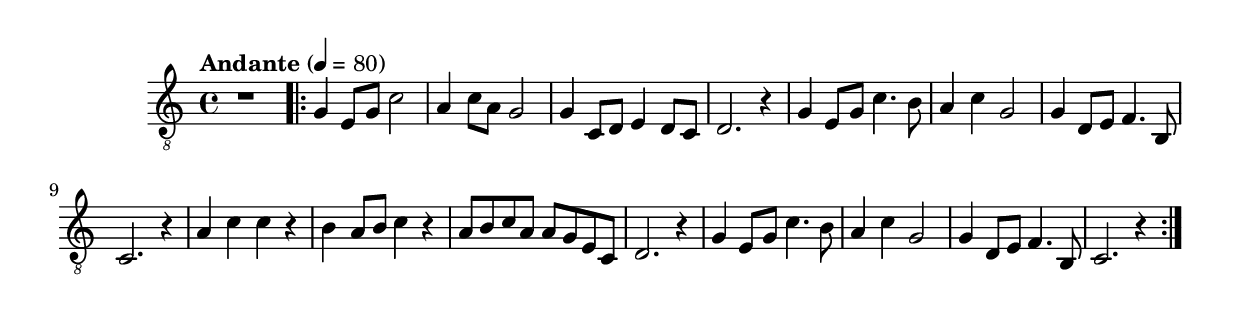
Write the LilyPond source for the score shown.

\paper {

scoreTitleMarkup = ##f

bookTitleMarkup = ##f

evenHeaderMarkup = ##f

oddHeaderMarkup = ##f

evenFooterMarkup = ##f

oddFooterMarkup = ##f
}
\version "2.20.0"
\header {
  title = "送别"
  composer = "John P. Ordway"

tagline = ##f
}

symbols = {
  \key c \major
  \time 4/4
  \tempo "Andante" 4 = 80

  r1

  \repeat volta 2 {
    g4 e8 g c'2
    a4 c'8 a8 g2
    g4 c8 d e4 d8 c
    d2. r4

    g4 e8 g c'4. b8
    a4 c' g2
    g4 d8 e8 f4. b,8
    c2. r4

    a4 c' c' r
    b4 a8 b c'4 r4
    a8 b c' a a g e c
    d2. r4

    g4 e8 g c'4. b8
    a4 c' g2
    g4 d8 e8 f4. b,8
    c2. r4
  }
}

\score {
  <<
    \new Staff {
      \clef "G_8"
      \symbols
    }
    % \new TabStaff {
    %   \tabFullNotation
    %   \symbols
    % }
  >>

  \layout { }
  \midi { }
}
